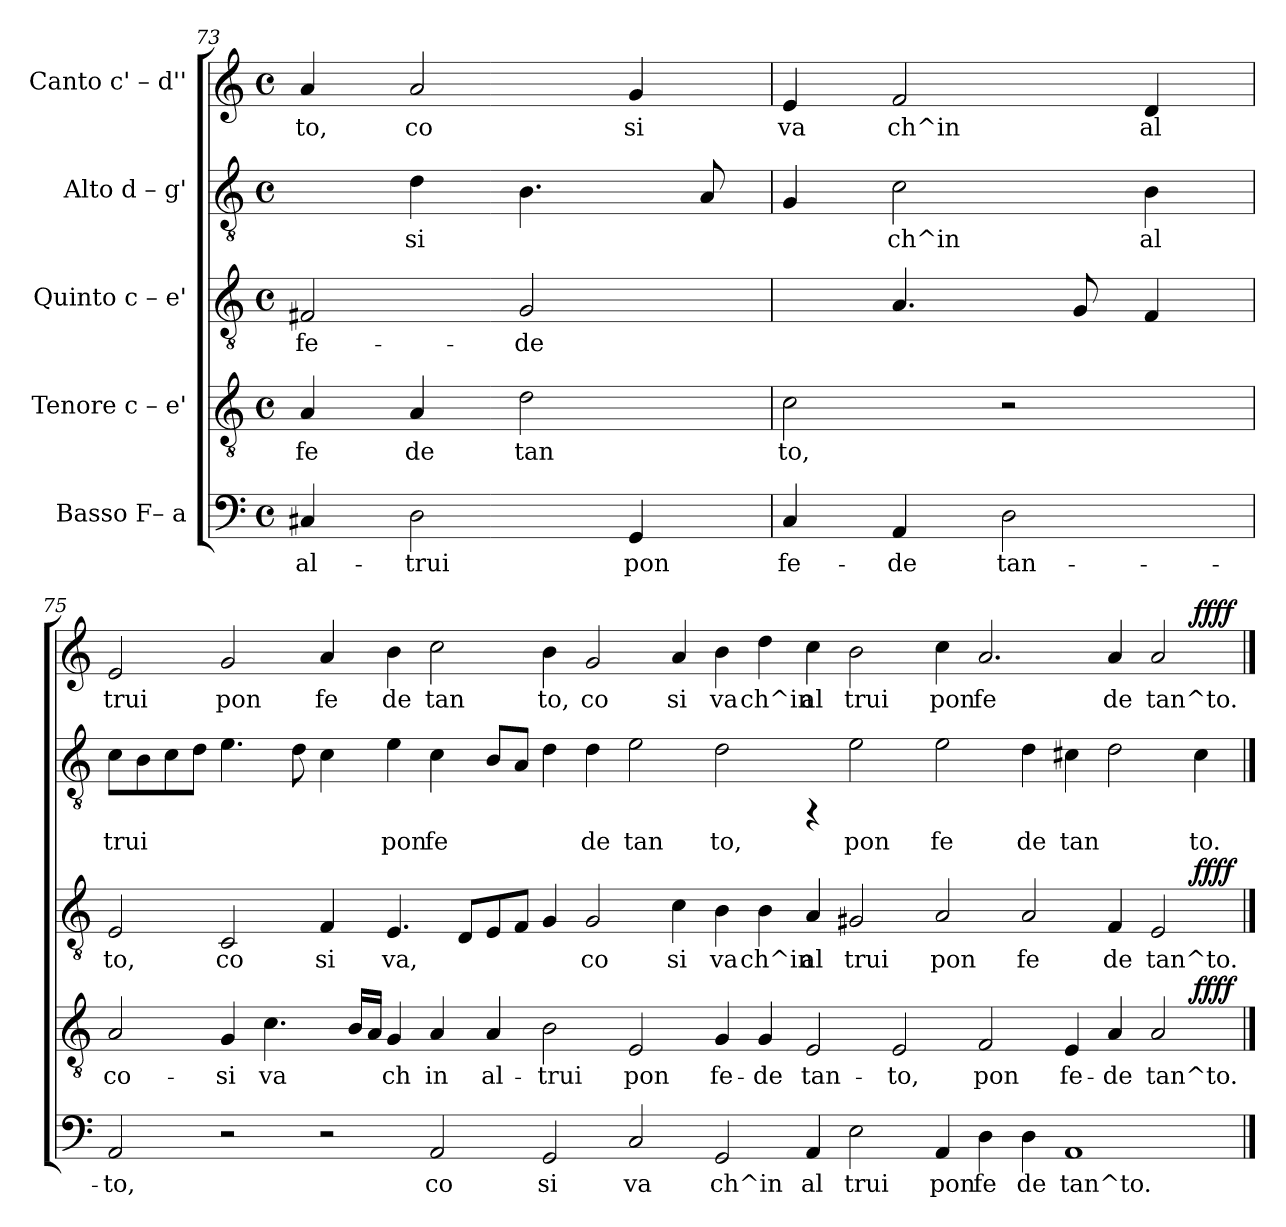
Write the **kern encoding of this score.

**kern	**text	**kern	**text	**dynam	**kern	**text	**dynam	**kern	**text	**kern	**text	**dynam
*part5	*part5	*part4	*part4	*part4	*part3	*part3	*part3	*part2	*part2	*part1	*part1	*part1
*staff5	*staff5	*staff4	*staff4	*staff4	*staff3	*staff3	*staff3	*staff2	*staff2	*staff1	*staff1	*staff1
*I"Basso  F– a	*	*I"Tenore  c – e'	*	*	*I"Quinto  c – e'	*	*	*I"Alto  d – g'	*	*I"Canto  c' – d''	*	*
*clefF4	*	*clefGv2	*	*	*clefGv2	*	*	*clefGv2	*	*clefG2	*	*
*k[]	*	*k[]	*	*	*k[]	*	*	*k[]	*	*k[]	*	*
*C:	*	*C:	*	*	*C:	*	*	*C:	*	*C:	*	*
*M4/4	*	*M4/4	*	*	*M4/4	*	*	*M4/4	*	*M4/4	*	*
*met(c)	*	*met(c)	*	*	*met(c)	*	*	*met(c)	*	*met(c)	*	*
=73	=73	=73	=73	=73	=73	=73	=73	=73	=73	=73	=73	=73
!	!LO:LY:b:rj	!	!LO:LY:b:rj	!	!	!LO:LY:b:rj	!	!	!	!	!LO:LY:b:rj	!
4C#X/	al-	4A/	fe	.	2F#X/	fe-	.	4ryy	.	4a/	to,	.
!	!LO:LY:b:rj	!	!LO:LY:b:rj	!	!	!	!	!	!LO:LY:b:rj	!	!LO:LY:b:rj	!
2D\	-trui	4A/	de	.	.	.	.	4d\	si	2a/	co	.
!	!	!	!LO:LY:b:rj	!	!	!LO:LY:b:rj	!	!	!	!	!	!
.	.	2d\	tan	.	2G/	-de	.	4.B\	.	.	.	.
!	!LO:LY:b:rj	!	!	!	!	!	!	!	!	!	!LO:LY:b:rj	!
4GG/	pon	.	.	.	.	.	.	.	.	4g/	si	.
!	!	!	!	!	!	!	!	!	!LO:LY:b:rj	!	!	!
.	.	.	.	.	.	.	.	8A/	.	.	.	.
=74	=74	=74	=74	=74	=74	=74	=74	=74	=74	=74	=74	=74
!	!LO:LY:b:rj	!	!LO:LY:b:rj	!	!	!	!	!	!LO:LY:b:rj	!	!LO:LY:b:rj	!
4C/	fe-	2c\	to,	.	4ryy	.	.	4G/	.	4e/	va	.
!	!LO:LY:b:rj	!	!	!	!	!	!	!	!LO:LY:b:rj	!	!LO:LY:b:rj	!
4AA/	-de	.	.	.	4.A/	.	.	2c\	ch^in	2f/	ch^in	.
!	!LO:LY:b:rj	!	!	!	!	!	!	!	!	!	!	!
2D\	tan-	2r	.	.	.	.	.	.	.	.	.	.
!	!	!	!	!	!	!LO:LY:b:rj	!	!	!	!	!	!
.	.	.	.	.	8G/	-	.	.	.	.	.	.
!	!	!	!	!	!	!LO:LY:b:rj	!	!	!LO:LY:b:rj	!	!LO:LY:b:rj	!
.	.	.	.	.	4F/	--	.	4B\	al	4d/	al	.
!!LO:PB:g=z
=75	=75	=75	=75	=75	=75	=75	=75	=75	=75	=75	=75	=75
!	!LO:LY:b:rj	!	!LO:LY:b:rj	!	!	!LO:LY:b:rj	!	!	!LO:LY:b:rj	!	!LO:LY:b:rj	!
*	*	*^	*	*	*^	*	*	*	*	*^	*	*
2AA/	-to,	2A/	1ryy	co-	.	2E/	1ryy	-to,	.	8c\L	trui	2e/	1ryy	trui	.
!	!	!	!	!	!	!	!	!	!	!	!LO:LY:b:rj	!	!	!	!
.	.	.	.	.	.	.	.	.	.	8B\	.	.	.	.	.
!	!	!	!	!	!	!	!	!	!	!	!LO:LY:b:rj	!	!	!	!
.	.	.	.	.	.	.	.	.	.	8c\	.	.	.	.	.
!	!	!	!	!	!	!	!	!	!	!	!LO:LY:b:rj	!	!	!	!
.	.	.	.	.	.	.	.	.	.	8d\J	.	.	.	.	.
!	!	!	!	!LO:LY:b:rj	!	!	!	!LO:LY:b:rj	!	!	!LO:LY:b:rj	!	!	!LO:LY:b:rj	!
2r	.	4G/	.	-si	.	2C/	.	co	.	4.e\	.	2g/	.	pon	.
!	!	!	!	!LO:LY:b:rj	!	!	!	!	!	!	!	!	!	!	!
.	.	4.c\	.	va	.	.	.	.	.	.	.	.	.	.	.
!	!	!	!	!	!	!	!	!	!	!	!LO:LY:b:rj	!	!	!	!
.	.	.	.	.	.	.	.	.	.	8d\	.	.	.	.	.
!	!	!	!	!	!	!	!	!LO:LY:b:rj	!	!	!LO:LY:b:rj	!	!	!LO:LY:b:rj	!
2r	.	.	1ryy	.	.	4F/	1ryy	si	.	4c\	.	4a/	1ryy	fe	.
!	!	!	!	!LO:LY:b:rj	!	!	!	!	!	!	!	!	!	!	!
.	.	16B/L	.	.	.	.	.	.	.	.	.	.	.	.	.
!	!	!	!	!LO:LY:b:rj	!	!	!	!	!	!	!	!	!	!	!
.	.	16A/J	.	.	.	.	.	.	.	.	.	.	.	.	.
!	!	!	!	!LO:LY:b:rj	!	!	!	!LO:LY:b:rj	!	!	!LO:LY:b:rj	!	!	!LO:LY:b:rj	!
.	.	4G/	.	ch	.	4.E/	.	va,	.	4e\	pon	4b\	.	de	.
!	!LO:LY:b:rj	!	!	!LO:LY:b:rj	!	!	!	!	!	!	!LO:LY:b:rj	!	!	!LO:LY:b:rj	!
2AA/	co	4A/	.	in	.	.	.	.	.	4c\	fe	2cc\	.	tan	.
!	!	!	!	!	!	!	!	!LO:LY:b:rj	!	!	!	!	!	!	!
.	.	.	.	.	.	8D/L	.	.	.	.	.	.	.	.	.
!	!	!	!	!LO:LY:b:rj	!	!	!	!LO:LY:b:rj	!	!	!LO:LY:b:rj	!	!	!	!
.	.	4A/	.	al-	.	8E/	.	.	.	8B/L	.	.	.	.	.
!	!	!	!	!	!	!	!	!LO:LY:b:rj	!	!	!LO:LY:b:rj	!	!	!	!
.	.	.	.	.	.	8F/J	.	.	.	8A/J	.	.	.	.	.
!	!LO:LY:b:rj	!	!	!LO:LY:b:rj	!	!	!	!LO:LY:b:rj	!	!	!LO:LY:b:rj	!	!	!LO:LY:b:rj	!
2GG/	si	2B\	4%15ryy	-trui	.	4G/	4%15ryy	.	.	4d\	.	4b\	4%15ryy	to,	.
!	!	!	!	!	!	!	!	!LO:LY:b:rj	!	!	!LO:LY:b:rj	!	!	!LO:LY:b:rj	!
.	.	.	.	.	.	2G/	.	co	.	4d\	de	2g/	.	co	.
!	!LO:LY:b:rj	!	!	!LO:LY:b:rj	!	!	!	!	!	!	!LO:LY:b:rj	!	!	!	!
2C/	va	2E/	.	pon	.	.	.	.	.	2e\	tan	.	.	.	.
!	!	!	!	!	!	!	!	!LO:LY:b:rj	!	!	!	!	!	!LO:LY:b:rj	!
.	.	.	.	.	.	4c\	.	si	.	.	.	4a/	.	si	.
!	!LO:LY:b:rj	!	!	!LO:LY:b:rj	!	!	!	!LO:LY:b:rj	!	!	!LO:LY:b:rj	!	!	!LO:LY:b:rj	!
2GG/	ch^in	4G/	.	fe-	.	4B\	.	va	.	2d\	to,	4b\	.	va	.
!	!	!	!	!LO:LY:b:rj	!	!	!	!LO:LY:b:rj	!	!	!	!	!	!LO:LY:b:rj	!
.	.	4G/	.	-de	.	4B\	.	ch^in	.	.	.	4dd\	.	ch^in	.
!	!LO:LY:b:rj	!	!	!LO:LY:b:rj	!	!	!	!LO:LY:b:rj	!	!	!	!	!	!LO:LY:b:rj	!
4AA/	al	2E/	.	tan-	.	4A/	.	al	.	4rFF	.	4cc\	.	al	.
!	!LO:LY:b:rj	!	!	!	!	!	!	!LO:LY:b:rj	!	!	!LO:LY:b:rj	!	!	!LO:LY:b:rj	!
2E\	trui	.	.	.	.	2G#X/	.	trui	.	2e\	pon	2b\	.	trui	.
!	!	!	!	!LO:LY:b:rj	!	!	!	!	!	!	!	!	!	!	!
.	.	2E/	.	-to,	.	.	.	.	.	.	.	.	.	.	.
!	!LO:LY:b:rj	!	!	!	!	!	!	!LO:LY:b:rj	!	!	!LO:LY:b:rj	!	!	!LO:LY:b:rj	!
4AA/	pon	.	.	.	.	2A/	.	pon	.	2e\	fe	4cc\	.	pon	.
!	!LO:LY:b:rj	!	!	!LO:LY:b:rj	!	!	!	!	!	!	!	!	!	!LO:LY:b:rj	!
4D\	fe	2F/	.	pon	.	.	.	.	.	.	.	2.a/	.	fe	.
!	!LO:LY:b:rj	!	!	!	!	!	!	!LO:LY:b:rj	!	!	!LO:LY:b:rj	!	!	!	!
4D\	de	.	.	.	.	2A/	.	fe	.	4d\	de	.	.	.	.
!	!LO:LY:b:rj	!	!	!LO:LY:b:rj	!	!	!	!	!	!	!LO:LY:b:rj	!	!	!	!
1AA	tan^to.	4E/	.	fe-	.	.	.	.	.	4c#X\	tan	.	.	.	.
!	!	!	!	!LO:LY:b:rj	!	!	!	!LO:LY:b:rj	!	!	!LO:LY:b:rj	!	!	!LO:LY:b:rj	!
.	.	4A/	.	-de	.	4F/	.	de	.	2d\	.	4a/	.	de	.
!	!	!	!	!LO:LY:b:rj	!	!	!	!LO:LY:b:rj	!	!	!	!	!	!LO:LY:b:rj	!
.	.	2A/	.	tan^to.-	.	2E/	.	tan^to.	.	.	.	2a/	.	tan^to.	.
!	!	!	!	!	!LO:DY:b	!	!	!	!LO:DY:b	!	!LO:LY:b:rj	!	!	!	!LO:DY:b
.	.	.	4ryy	.	ffff	.	4ryy	.	ffff	4c#\	to.	.	4ryy	.	ffff
*	*	*v	*v	*	*	*	*	*	*	*	*	*v	*v	*	*
*	*	*	*	*	*v	*v	*	*	*	*	*	*	*
==	==	==	==	==	==	==	==	==	==	==	==	==
*-	*-	*-	*-	*-	*-	*-	*-	*-	*-	*-	*-	*-
